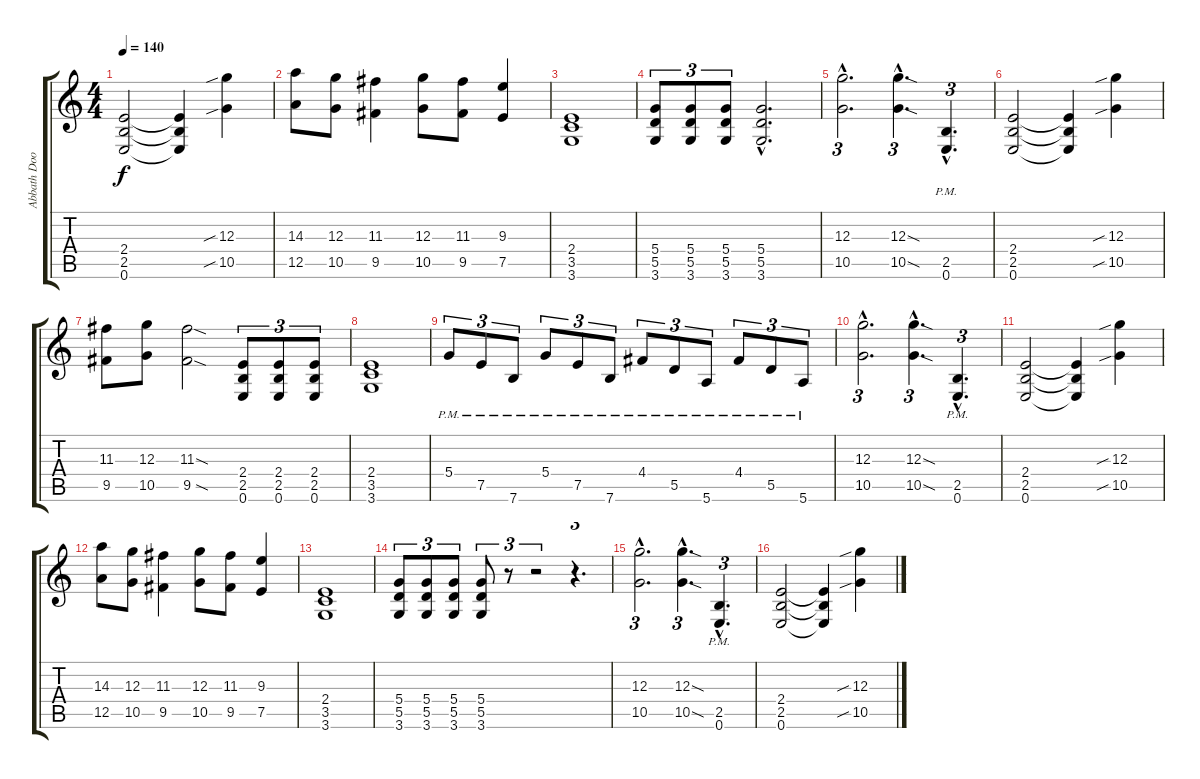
\track ("Abbath Doom Occulta (Guitar)" "Abbath Doo") {instrument distortionguitar}
\staff {score tabs}
\tuning (E4 B3 G3 D3 A2 E2) {hide}
\ts (4 4)
\tempo 140
\clef g2
\ks c
(2.4 2.5 0.6).2{dy f} (2.4{t} 2.5{t} 0.6{t}).4 (12.3{sib} 10.5{sib}).4 |
(14.3 12.5).8 (12.3 10.5).8 (11.3 9.5).4 (12.3 10.5).8 (11.3 9.5).8 (9.3 7.5).4 |
(2.4 3.5 3.6).1 |
(5.4 5.5 3.6).8{tu (3 2)} (5.4 5.5 3.6).8{tu (3 2)} (5.4 5.5 3.6).8{tu (3 2)} (5.4{hac} 5.5{hac} 3.6{hac}).2{d} |
(12.3{hac} 10.5{hac}).2{d tu (3 2)} (12.3{sod hac} 10.5{sod hac}).4{d tu (3 2)} (2.5{hac pm} 0.6{hac pm}).4{d tu (3 2)} |
(2.4 2.5 0.6).2 (2.4{t} 2.5{t} 0.6{t}).4 (12.3{sib} 10.5{sib}).4 |
(11.3 9.5).8 (12.3 10.5).8 (11.3{sod} 9.5{sod}).2 (2.4 2.5 0.6).8{tu (3 2)} (2.4 2.5 0.6).8{tu (3 2)} (2.4 2.5 0.6).8{tu (3 2)} |
(2.4 3.5 3.6).1 |
5.4{pm}.8{tu (3 2)} 7.5{pm}.8{tu (3 2)} 7.6{pm}.8{tu (3 2)} 5.4{pm}.8{tu (3 2)} 7.5{pm}.8{tu (3 2)} 7.6{pm}.8{tu (3 2)} 4.4{pm}.8{tu (3 2)} 5.5{pm}.8{tu (3 2)} 5.6{pm}.8{tu (3 2)} 4.4{pm}.8{tu (3 2)} 5.5{pm}.8{tu (3 2)} 5.6{pm}.8{tu (3 2)} |
(12.3{hac} 10.5{hac}).2{d tu (3 2)} (12.3{sod hac} 10.5{sod hac}).4{d tu (3 2)} (2.5{hac pm} 0.6{hac pm}).4{d tu (3 2)} |
(2.4 2.5 0.6).2 (2.4{t} 2.5{t} 0.6{t}).4 (12.3{sib} 10.5{sib}).4 |
(14.3 12.5).8 (12.3 10.5).8 (11.3 9.5).4 (12.3 10.5).8 (11.3 9.5).8 (9.3 7.5).4 |
(2.4 3.5 3.6).1 |
(5.4 5.5 3.6).8{tu (3 2)} (5.4 5.5 3.6).8{tu (3 2)} (5.4 5.5 3.6).8{tu (3 2)} (5.4 5.5 3.6).8{tu (3 2)} r.8{tu (3 2)} r.2{tu (3 2)} r.4{d tu (3 2)} |
(12.3{hac} 10.5{hac}).2{d tu (3 2)} (12.3{sod hac} 10.5{sod hac}).4{d tu (3 2)} (2.5{hac pm} 0.6{hac pm}).4{d tu (3 2)} |
(2.4 2.5 0.6).2 (2.4{t} 2.5{t} 0.6{t}).4 (12.3{sib} 10.5{sib}).4
